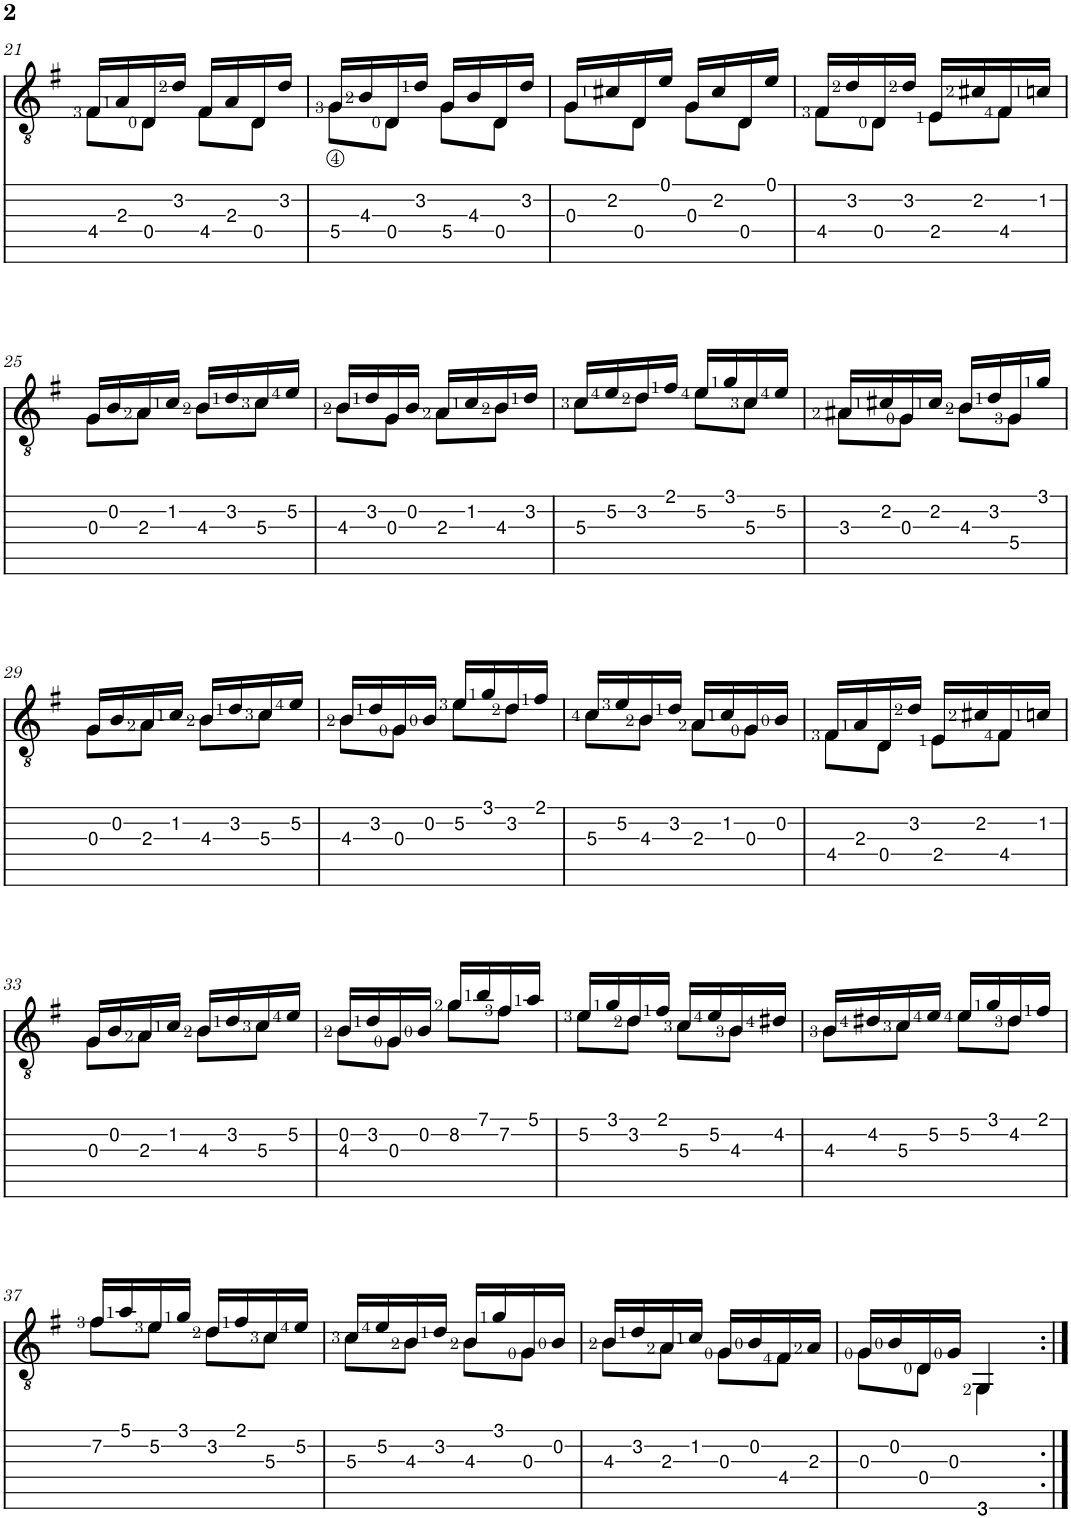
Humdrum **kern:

**kern	**kern
*part1	*part1
*staff2	*staff1
*I"Classical Guitar	*
!!LO:PB:g=z
*	*clefGv2
*k[f#]	*k[f#]
*G:	*G:
*M2/4	*M2/4
=21	=21
*^	*^
16F#LL	8F#L	16F#/LL	8F#\L
16AJ	.	16A/	.
16DL	8DJ	16D/	8D\J
16dJJ	.	16d/JJ	.
16F#LL	8F#L	16F#/LL	8F#\L
16AJ	.	16A/	.
16DL	8DJ	16D/	8D\J
16dJJ	.	16d/JJ	.
=22	=22	=22	=22
16G<LL	8GL	16G</LL	8G\L
16BJ	.	16B/	.
16DL	8DJ	16D/	8D\J
16dJJ	.	16d/JJ	.
16GLL	8GL	16G/LL	8G\L
16BJ	.	16B/	.
16DL	8DJ	16D/	8D\J
16dJJ	.	16d/JJ	.
=23	=23	=23	=23
16GLL	8GL	16G/LL	8G\L
16c#XJ	.	16c#X/	.
16DL	8DJ	16D/	8D\J
16eJJ	.	16e/JJ	.
16GLL	8GL	16G/LL	8G\L
16c#J	.	16c#/	.
16DL	8DJ	16D/	8D\J
16eJJ	.	16e/JJ	.
=24	=24	=24	=24
16F#LL	8F#L	16F#/LL	8F#\L
16dJ	.	16d/	.
16DL	8DJ	16D/	8D\J
16dJJ	.	16d/JJ	.
16ELL	8EL	16E/LL	8E\L
16c#XJ	.	16c#X/	.
16F#L	8F#J	16F#/	8F#\J
16cnJJ	.	16cn/JJ	.
!!LO:LB:g=z	!!
=25	=25	=25	=25
16GLL	8GL	16G/LL	8G\L
16BJ	.	16B/	.
16AL	8AJ	16A/	8A\J
16cJJ	.	16c/JJ	.
16BLL	8BL	16B/LL	8B\L
16dJ	.	16d/	.
16cL	8cJ	16c/	8c\J
16eJJ	.	16e/JJ	.
=26	=26	=26	=26
16BLL	8BL	16B/LL	8B\L
16dJ	.	16d/	.
16GL	8GJ	16G/	8G\J
16BJJ	.	16B/JJ	.
16ALL	8AL	16A/LL	8A\L
16cJ	.	16c/	.
16BL	8BJ	16B/	8B\J
16dJJ	.	16d/JJ	.
=27	=27	=27	=27
16cLL	8cL	16c/LL	8c\L
16eJ	.	16e/	.
16dL	8dJ	16d/	8d\J
16f#JJ	.	16f#/JJ	.
16eLL	8eL	16e/LL	8e\L
16gJ	.	16g/	.
16cL	8cJ	16c/	8c\J
16eJJ	.	16e/JJ	.
=28	=28	=28	=28
16A#XLL	8A#L	16A#X/LL	8A#\L
16c#XJ	.	16c#X/	.
16GL	8GJ	16G/	8G\J
16c#JJ	.	16c#/JJ	.
16BLL	8BL	16B/LL	8B\L
16dJ	.	16d/	.
16GL	8GJ	16G/	8G\J
16gJJ	.	16g/JJ	.
!!LO:LB:g=z	!!
=29	=29	=29	=29
16GLL	8GL	16G/LL	8G\L
16BJ	.	16B/	.
16AL	8AJ	16A/	8A\J
16cJJ	.	16c/JJ	.
16BLL	8BL	16B/LL	8B\L
16dJ	.	16d/	.
16cL	8cJ	16c/	8c\J
16eJJ	.	16e/JJ	.
=30	=30	=30	=30
16BLL	8BL	16B/LL	8B\L
16dJ	.	16d/	.
16GL	8GJ	16G/	8G\J
16BJJ	.	16B/JJ	.
16eLL	8eL	16e/LL	8e\L
16gJ	.	16g/	.
16dL	8dJ	16d/	8d\J
16f#JJ	.	16f#/JJ	.
=31	=31	=31	=31
16cLL	8cL	16c/LL	8c\L
16eJ	.	16e/	.
16BL	8BJ	16B/	8B\J
16dJJ	.	16d/JJ	.
16ALL	8AL	16A/LL	8A\L
16cJ	.	16c/	.
16GL	8GJ	16G/	8G\J
16BJJ	.	16B/JJ	.
=32	=32	=32	=32
16F#LL	8F#L	16F#/LL	8F#\L
16AJ	.	16A/	.
16DL	8DJ	16D/	8D\J
16dJJ	.	16d/JJ	.
16ELL	8EL	16E/LL	8E\L
16c#XJ	.	16c#X/	.
16F#L	8F#J	16F#/	8F#\J
16cnJJ	.	16cn/JJ	.
!!LO:LB:g=z	!!
=33	=33	=33	=33
16GLL	8GL	16G/LL	8G\L
16BJ	.	16B/	.
16AL	8AJ	16A/	8A\J
16cJJ	.	16c/JJ	.
16BLL	8BL	16B/LL	8B\L
16dJ	.	16d/	.
16cL	8cJ	16c/	8c\J
16eJJ	.	16e/JJ	.
=34	=34	=34	=34
16BLL	8BL	16B/LL	8B\L
16dJ	.	16d/	.
16GL	8GJ	16G/	8G\J
16BJJ	.	16B/JJ	.
16gLL	8gL	16g/LL	8g\L
16bJ	.	16b/	.
16f#L	8f#J	16f#/	8f#\J
16aJJ	.	16a/JJ	.
=35	=35	=35	=35
16eLL	8eL	16e/LL	8e\L
16gJ	.	16g/	.
16dL	8dJ	16d/	8d\J
16f#JJ	.	16f#/JJ	.
16cLL	8cL	16c/LL	8c\L
16eJ	.	16e/	.
16BL	8BJ	16B/	8B\J
16d#XJJ	.	16d#X/JJ	.
=36	=36	=36	=36
16BLL	8BL	16B/LL	8B\L
16d#XJ	.	16d#X/	.
16cL	8cJ	16c/	8c\J
16eJJ	.	16e/JJ	.
16eLL	8eL	16e/LL	8e\L
16gJ	.	16g/	.
16d#L	8d#J	16d#/	8d#\J
16f#JJ	.	16f#/JJ	.
!!LO:LB:g=z	!!
=37	=37	=37	=37
16f#LL	8f#L	16f#/LL	8f#\L
16aJ	.	16a/	.
16eL	8eJ	16e/	8e\J
16gJJ	.	16g/JJ	.
16dLL	8dL	16d/LL	8d\L
16f#J	.	16f#/	.
16cL	8cJ	16c/	8c\J
16eJJ	.	16e/JJ	.
=38	=38	=38	=38
16cLL	8cL	16c/LL	8c\L
16eJ	.	16e/	.
16BL	8BJ	16B/	8B\J
16dJJ	.	16d/JJ	.
16BLL	8BL	16B/LL	8B\L
16gJ	.	16g/	.
16GL	8GJ	16G/	8G\J
16BJJ	.	16B/JJ	.
=39	=39	=39	=39
16BLL	8BL	16B/LL	8B\L
16dJ	.	16d/	.
16AL	8AJ	16A/	8A\J
16cJJ	.	16c/JJ	.
16GLL	8GL	16G/LL	8G\L
16BJ	.	16B/	.
16F#L	8F#J	16F#/	8F#\J
16AJJ	.	16A/JJ	.
=40	=40	=40	=40
16GLL	8GL	16G/LL	8G\L
16BJ	.	16B/	.
16DL	8DJ	16D/	8D\J
16GJJ	.	16G/JJ	.
4GG	4GG	4GG/	4GG\
*v	*v	*	*
*	*v	*v
=:|!	=:|!
*-	*-
